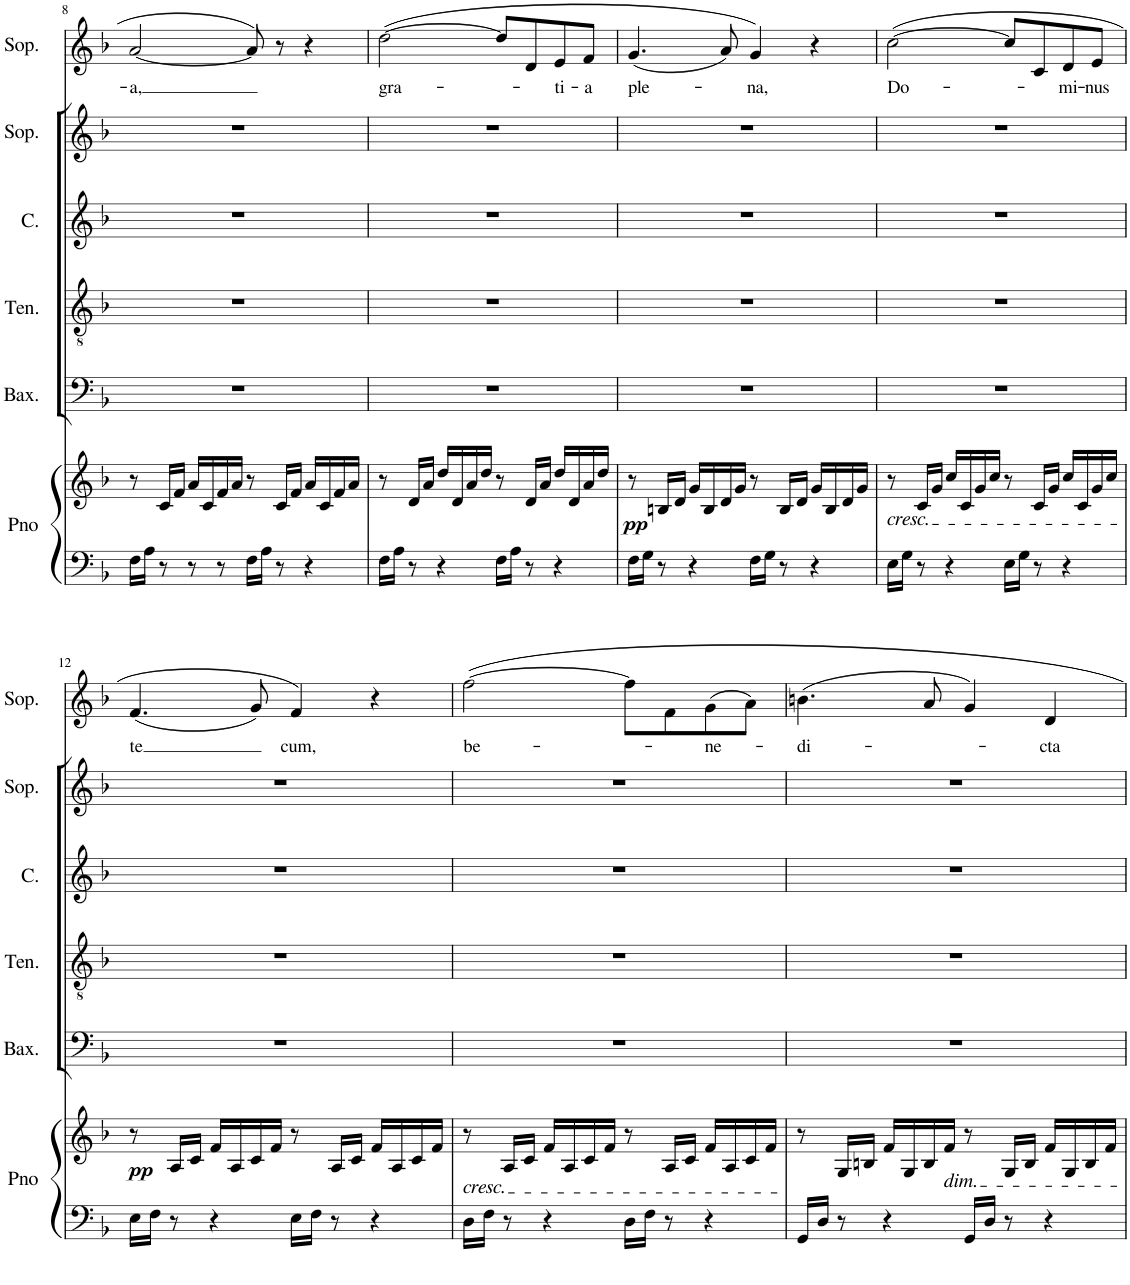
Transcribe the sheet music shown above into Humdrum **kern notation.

**kern	**kern	**dynam	**kern	**kern	**kern	**kern	**kern	**text
*part6	*part6	*part6	*part5	*part4	*part3	*part2	*part1	*part1
*staff7	*staff6	*staff6/7	*staff5	*staff4	*staff3	*staff2	*staff1	*staff1
*I"Piano	*	*	*I"Baixo	*I"Tenor	*I"Contralto	*I"Soprano	*I"Soprano	*
*I'Pno	*	*	*I'Bax.	*I'Ten.	*I'C.	*I'Sop.	*I'Sop.	*
!!LO:PB:g=z
*clefF4	*clefG2	*	*clefF4	*clefGv2	*clefG2	*clefG2	*clefG2	*
*k[b-]	*k[b-]	*	*k[b-]	*k[b-]	*k[b-]	*k[b-]	*k[b-]	*
*M4/4	*M4/4	*	*M4/4	*M4/4	*M4/4	*M4/4	*M4/4	*
=8	=8	=8	=8	=8	=8	=8	=8	=8
!	!	!	!	!	!	!	!	!LO:LY:b
16F\LL	8r	.	1r	1r	1r	1r	[2a/	-a,
16A\JJ	.	.	.	.	.	.	.	.
8r	16c/LL	.	.	.	.	.	.	.
.	16f/JJ	.	.	.	.	.	.	.
8r	16a/LL	.	.	.	.	.	.	.
.	16c/	.	.	.	.	.	.	.
8r	16f/	.	.	.	.	.	.	.
.	16a/JJ	.	.	.	.	.	.	.
16F\LL	8r	.	.	.	.	.	8a/]	.
16A\JJ	.	.	.	.	.	.	.	.
8r	16c/LL	.	.	.	.	.	8r	.
.	16f/JJ	.	.	.	.	.	.	.
4r	16a/LL	.	.	.	.	.	4r	.
.	16c/	.	.	.	.	.	.	.
.	16f/	.	.	.	.	.	.	.
.	16a/JJ	.	.	.	.	.	.	.
=9	=9	=9	=9	=9	=9	=9	=9	=9
!	!	!	!	!	!	!	!	!LO:LY:b
16F\LL	8r	.	1r	1r	1r	1r	([2dd\	gra-
16A\JJ	.	.	.	.	.	.	.	.
8r	16d/LL	.	.	.	.	.	.	.
.	16a/JJ	.	.	.	.	.	.	.
4r	16dd/LL	.	.	.	.	.	.	.
.	16d/	.	.	.	.	.	.	.
.	16a/	.	.	.	.	.	.	.
.	16dd/JJ	.	.	.	.	.	.	.
16F\LL	8r	.	.	.	.	.	8dd/L]	.
16A\JJ	.	.	.	.	.	.	.	.
8r	16d/LL	.	.	.	.	.	8d/	.
.	16a/JJ	.	.	.	.	.	.	.
!	!	!	!	!	!	!	!	!LO:LY:b
4r	16dd/LL	.	.	.	.	.	8e/	-ti-
.	16d/	.	.	.	.	.	.	.
!	!	!	!	!	!	!	!	!LO:LY:b
.	16a/	.	.	.	.	.	8f/J	-a
.	16dd/JJ	.	.	.	.	.	.	.
=10	=10	=10	=10	=10	=10	=10	=10	=10
!	!	!LO:DY:b	!	!	!	!	!	!LO:LY:b
16F\LL	8r	pp	1r	1r	1r	1r	(4.g/	ple-
16G\JJ	.	.	.	.	.	.	.	.
8r	16Bn/LL	.	.	.	.	.	.	.
.	16d/JJ	.	.	.	.	.	.	.
4r	16g/LL	.	.	.	.	.	.	.
.	16B/	.	.	.	.	.	.	.
.	16d/	.	.	.	.	.	8a/)	.
.	16g/JJ	.	.	.	.	.	.	.
!	!	!	!	!	!	!	!	!LO:LY:b
16F\LL	8r	.	.	.	.	.	4g/)	-na,
16G\JJ	.	.	.	.	.	.	.	.
8r	16B/LL	.	.	.	.	.	.	.
.	16d/JJ	.	.	.	.	.	.	.
4r	16g/LL	.	.	.	.	.	4r	.
.	16B/	.	.	.	.	.	.	.
.	16d/	.	.	.	.	.	.	.
.	16g/JJ	.	.	.	.	.	.	.
=11	=11	=11	=11	=11	=11	=11	=11	=11
!	!LO:TX:b:i:t=cresc.	!	!	!	!	!	!	!
!	!	!	!	!	!	!	!	!LO:LY:b
16E\LL	8r	.	1r	1r	1r	1r	([2cc\	Do-
16G\JJ	.	.	.	.	.	.	.	.
8r	16c/LL	.	.	.	.	.	.	.
.	16g/JJ	.	.	.	.	.	.	.
4r	16cc/LL	.	.	.	.	.	.	.
.	16c/	.	.	.	.	.	.	.
.	16g/	.	.	.	.	.	.	.
.	16cc/JJ	.	.	.	.	.	.	.
16E\LL	8r	.	.	.	.	.	8cc/L]	.
16G\JJ	.	.	.	.	.	.	.	.
8r	16c/LL	.	.	.	.	.	8c/	.
.	16g/JJ	.	.	.	.	.	.	.
!	!	!	!	!	!	!	!	!LO:LY:b
4r	16cc/LL	.	.	.	.	.	8d/	-mi-
.	16c/	.	.	.	.	.	.	.
!	!	!	!	!	!	!	!	!LO:LY:b
.	16g/	.	.	.	.	.	8e/J	-nus
.	16cc/JJ	.	.	.	.	.	.	.
!!LO:LB:g=z
=12	=12	=12	=12	=12	=12	=12	=12	=12
!	!	!LO:DY:b	!	!	!	!	!	!LO:LY:b
16E\LL	8r	pp	1r	1r	1r	1r	(4.f/	te
16F\JJ	.	.	.	.	.	.	.	.
8r	16A/LL	.	.	.	.	.	.	.
.	16c/JJ	.	.	.	.	.	.	.
4r	16f/LL	.	.	.	.	.	.	.
.	16A/	.	.	.	.	.	.	.
.	16c/	.	.	.	.	.	8g/)	.
.	16f/JJ	.	.	.	.	.	.	.
!	!	!	!	!	!	!	!	!LO:LY:b
16E\LL	8r	.	.	.	.	.	4f/)	cum,
16F\JJ	.	.	.	.	.	.	.	.
8r	16A/LL	.	.	.	.	.	.	.
.	16c/JJ	.	.	.	.	.	.	.
4r	16f/LL	.	.	.	.	.	4r	.
.	16A/	.	.	.	.	.	.	.
.	16c/	.	.	.	.	.	.	.
.	16f/JJ	.	.	.	.	.	.	.
=13	=13	=13	=13	=13	=13	=13	=13	=13
!	!LO:TX:b:i:t=cresc.	!	!	!	!	!	!	!
!	!	!	!	!	!	!	!	!LO:LY:b
16D\LL	8r	.	1r	1r	1r	1r	[2ff\	be-
16F\JJ	.	.	.	.	.	.	.	.
8r	16A/LL	.	.	.	.	.	.	.
.	16c/JJ	.	.	.	.	.	.	.
4r	16f/LL	.	.	.	.	.	.	.
.	16A/	.	.	.	.	.	.	.
.	16c/	.	.	.	.	.	.	.
.	16f/JJ	.	.	.	.	.	.	.
16D\LL	8r	.	.	.	.	.	8ff\L]	.
16F\JJ	.	.	.	.	.	.	.	.
8r	16A/LL	.	.	.	.	.	8f\	.
.	16c/JJ	.	.	.	.	.	.	.
!	!	!	!	!	!	!	!	!LO:LY:b
4r	16f/LL	.	.	.	.	.	(8g\	-ne-
.	16A/	.	.	.	.	.	.	.
.	16c/	.	.	.	.	.	8a\J)	.
.	16f/JJ	.	.	.	.	.	.	.
=14	=14	=14	=14	=14	=14	=14	=14	=14
!	!	!	!	!	!	!	!	!LO:LY:b
16GG/LL	8r	.	1r	1r	1r	1r	(4.bn\	-di-
16D/JJ	.	.	.	.	.	.	.	.
8r	16G/LL	.	.	.	.	.	.	.
.	16Bn/JJ	.	.	.	.	.	.	.
4r	16f/LL	.	.	.	.	.	.	.
.	16G/	.	.	.	.	.	.	.
.	16B/	.	.	.	.	.	8a/	.
!	!LO:TX:b:i:t=dim.	!	!	!	!	!	!	!
.	16f/JJ	.	.	.	.	.	.	.
16GG/LL	8r	.	.	.	.	.	4g/)	.
16D/JJ	.	.	.	.	.	.	.	.
8r	16G/LL	.	.	.	.	.	.	.
.	16B/JJ	.	.	.	.	.	.	.
!	!	!	!	!	!	!	!	!LO:LY:b
4r	16f/LL	.	.	.	.	.	4d/	-cta
.	16G/	.	.	.	.	.	.	.
.	16B/	.	.	.	.	.	.	.
.	16f/JJ	.	.	.	.	.	.	.
=	=	=	=	=	=	=	=	=
*-	*-	*-	*-	*-	*-	*-	*-	*-
